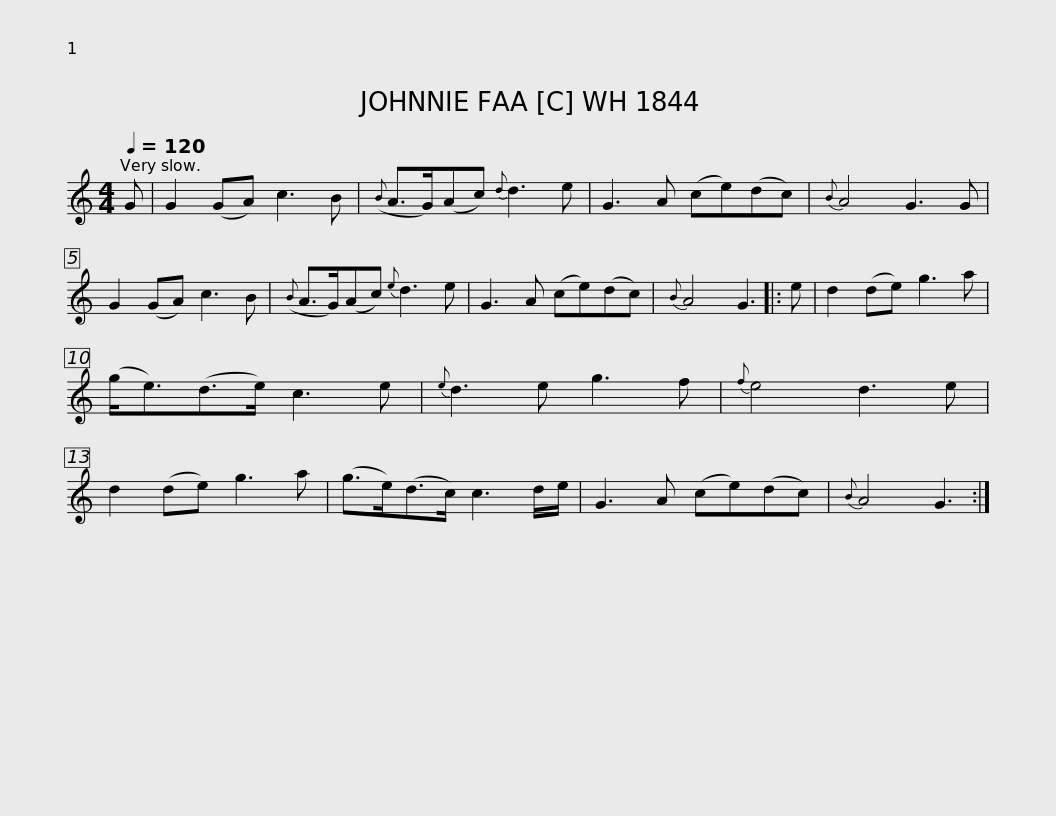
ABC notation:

X:1
L:1/8
Q:1/4=120
M:4/4
I:linebreak $
K:C
V:1 treble
V:1
 G | G2 (GA) c3 B |({B} A>G)(Ac){d} d3 e | G3 A (ce)(dc) |{B} A4 G3 G | %5
 G2 (GA) c3 B |({B} A>G)(Ac){e} d3 e |$ G3 A (ce)(dc) |{B} A4 G3 |: e | %10
 d2 (de) g3 a | (g<e)(d>e) c3 e |{e} d3 e g3 f |{f} e4 d3 e | d2 (de) g3 a |$ %15
 (g>e)(d>c) c3 d/e/ | G3 A (ce)(dc) |{B} A4 G3 :| %18
